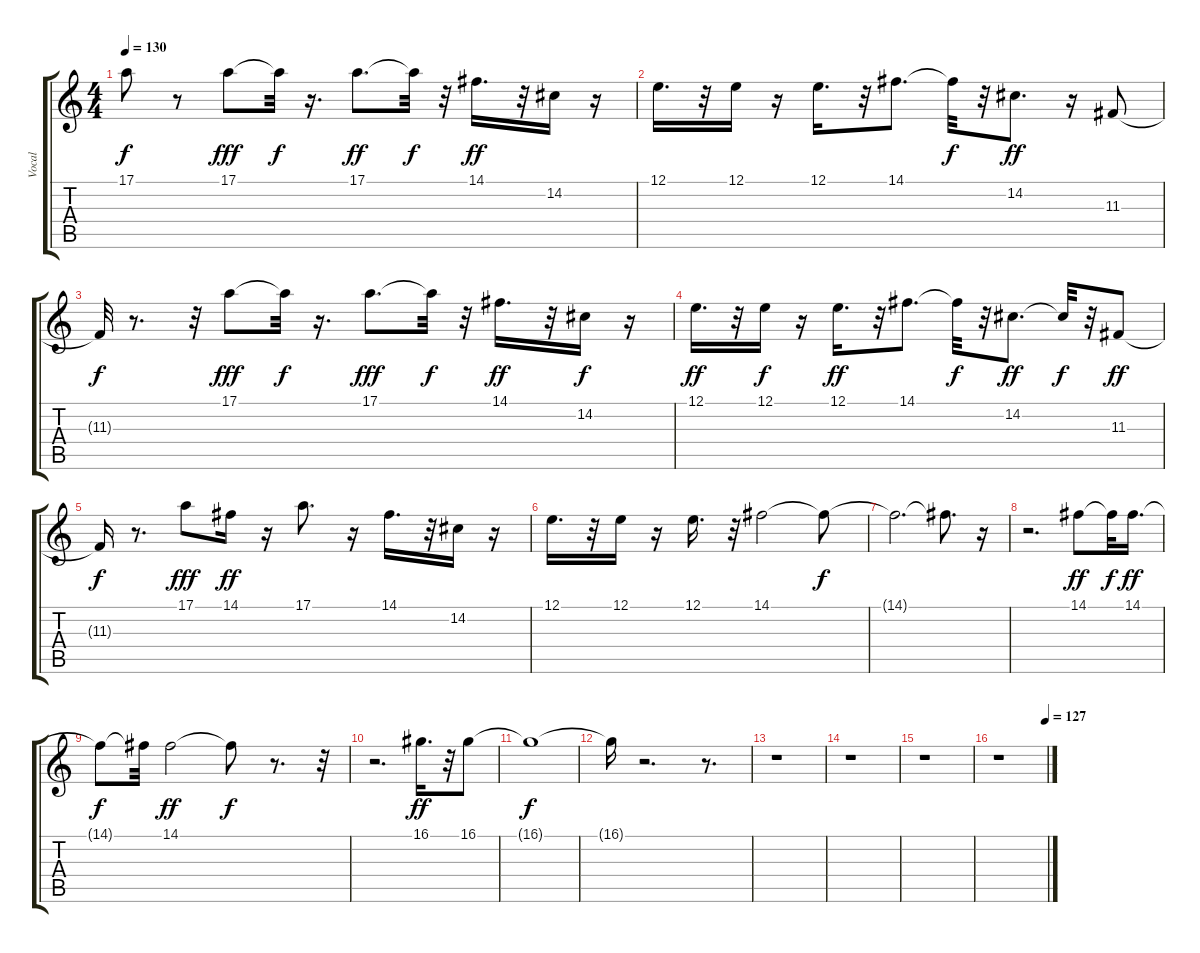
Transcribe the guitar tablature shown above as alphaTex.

\track ("Vocal" "Vocal") {instrument flute}
\staff {score tabs}
\tuning (E4 B3 G3 D3 A2 E2) {hide}
\ts (4 4)
\tempo 130
\clef g2
\ks c
17.1{t}.8{dy f} r.8 17.1.8{dy fff} 17.1{t}.32{dy f} r.16{d} 17.1.8{d dy ff} 17.1{t}.32{dy f} r.32 14.1.16{d dy ff} r.32 14.2.16 r.16 |
12.1.16{d} r.32 12.1.16 r.16 12.1.16{d} r.32 14.1.8{d} 14.1{t}.32{dy f} r.32 14.2.8{d dy ff} r.16 11.3.8 |
11.3{t}.32{dy f} r.8{d} r.32 17.1.8{dy fff} 17.1{t}.32{dy f} r.16{d} 17.1.8{d dy fff} 17.1{t}.32{dy f} r.32 14.1.16{d dy ff} r.32 14.2.16{dy f} r.16 |
12.1.16{d dy ff} r.32 12.1.16{dy f} r.16 12.1.16{d dy ff} r.32 14.1.8{d} 14.1{t}.32{dy f} r.32 14.2.8{d dy ff} 14.2{t}.32{dy f} r.32 11.3.8{dy ff} |
11.3{t}.16{dy f} r.8{d} 17.1.8{dy fff} 14.1.16{dy ff} r.16 17.1.8{d} r.16 14.1.16{d} r.32 14.2.16 r.16 |
12.1.16{d} r.32 12.1.16 r.16 12.1.16{d} r.32 14.1.2 14.1{t}.8{dy f} |
14.1{t}.2{d} 14.1{t}.8{d} r.16 |
r.2{d} 14.1.8{dy ff} 14.1{t}.32{dy f} 14.1.16{d dy ff} |
14.1{t}.8{dy f} 14.1{t}.32 14.1.2{dy ff} 14.1{t}.8{dy f} r.8{d} r.32 |
r.2{d} 16.1.16{d dy ff} r.32 16.1.8 |
16.1{t}.1{dy f} |
16.1{t}.16 r.2{d} r.8{d} |
r.1 |
r.1 |
r.1 |
\tempo (127 0.9791666666666666)
r.1
